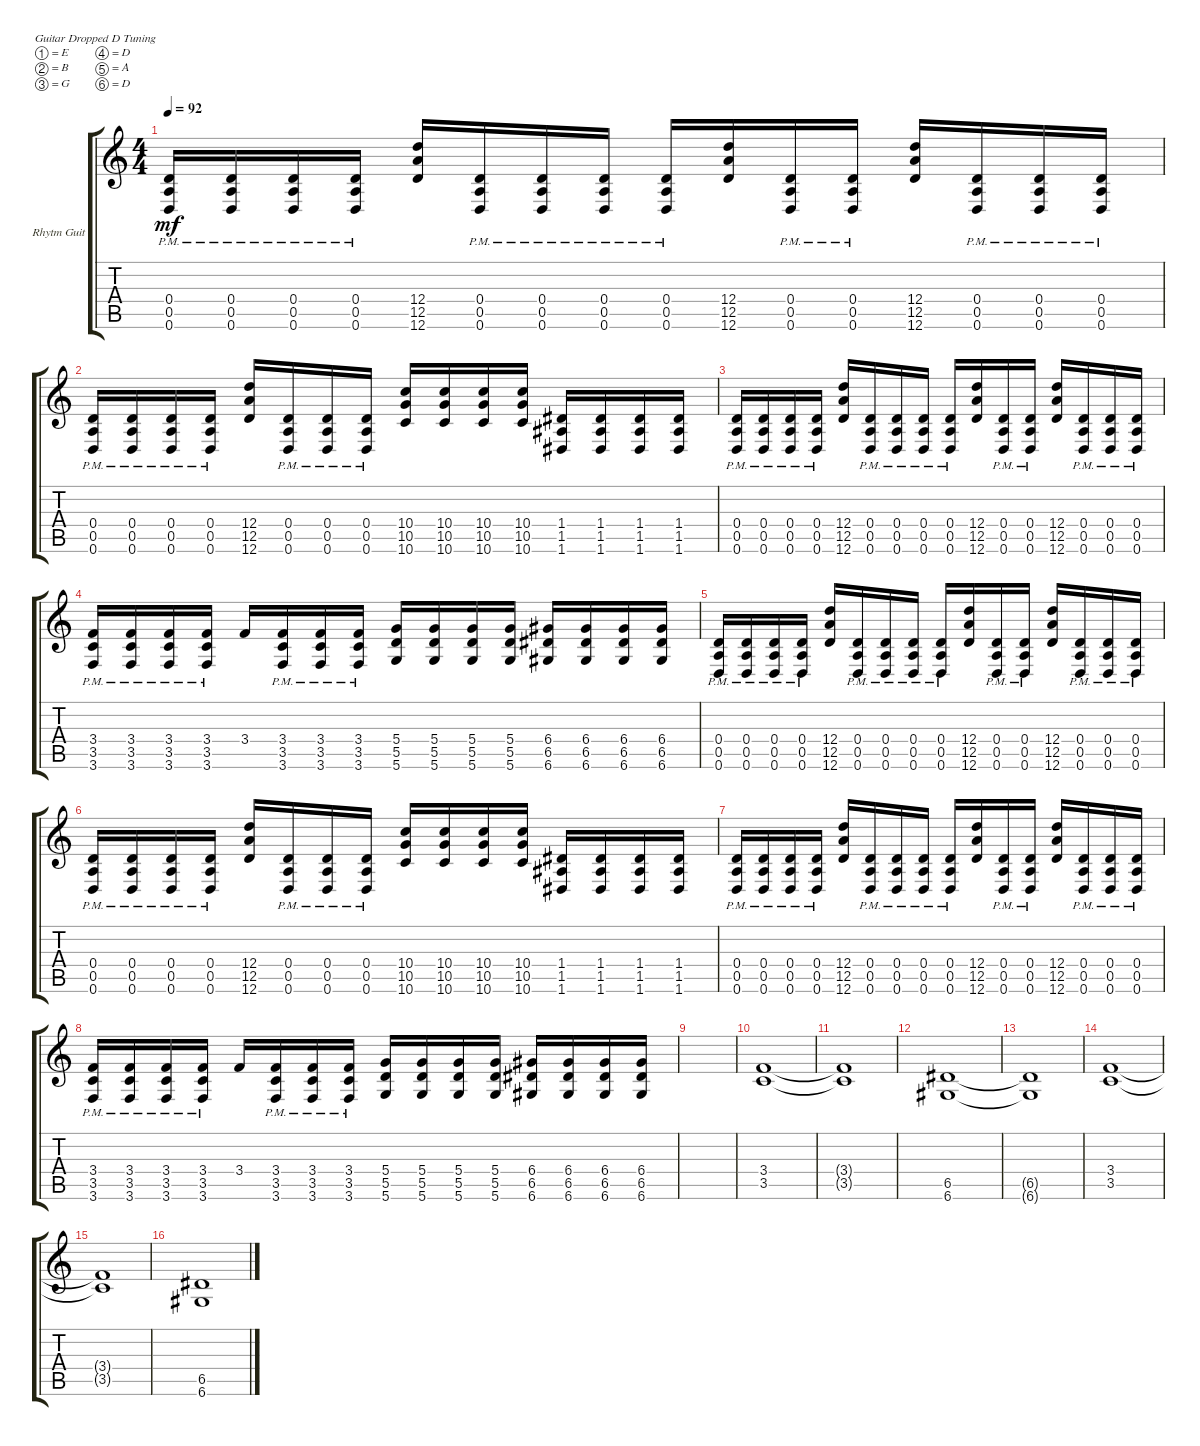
\bracketExtendMode groupsimilarinstruments
\firstSystemTrackNameOrientation horizontal
\otherSystemsTrackNameOrientation horizontal
\track ("Rhytm Guitar" "Rhytm Guit") {instrument distortionguitar}
\staff {score tabs}
\tuning (E4 B3 G3 D3 A2 D2)
\ts (4 4)
\tempo 92
\clef g2
\scale
0.333333
\ks c
(0.6{pm} 0.5{pm} 0.4{pm}).16{dy mf} (0.6{pm} 0.5{pm} 0.4{pm}).16 (0.6{pm} 0.5{pm} 0.4{pm}).16 (0.6{pm} 0.5{pm} 0.4{pm}).16 (12.5 12.6 12.4).16 (0.6{pm} 0.5{pm} 0.4{pm}).16 (0.6{pm} 0.5{pm} 0.4{pm}).16 (0.6{pm} 0.5{pm} 0.4{pm}).16 (0.6{pm} 0.5{pm} 0.4{pm}).16 (12.6 12.5 12.4).16 (0.6{pm} 0.5{pm} 0.4{pm}).16 (0.6{pm} 0.5{pm} 0.4{pm}).16 (12.5 12.6 12.4).16 (0.6{pm} 0.5{pm} 0.4{pm}).16 (0.6{pm} 0.5{pm} 0.4{pm}).16 (0.6{pm} 0.5{pm} 0.4{pm}).16 |
\scale
0.333333 (0.6{pm} 0.5{pm} 0.4{pm}).16 (0.6{pm} 0.5{pm} 0.4{pm}).16 (0.6{pm} 0.5{pm} 0.4{pm}).16 (0.6{pm} 0.5{pm} 0.4{pm}).16 (12.6 12.5 12.4).16 (0.6{pm} 0.4{pm} 0.5{pm}).16 (0.6{pm} 0.4{pm} 0.5{pm}).16 (0.6{pm} 0.4{pm} 0.5{pm}).16 (10.5 10.6 10.4).16 (10.5 10.4 10.6).16 (10.5 10.6 10.4).16 (10.5 10.6 10.4).16 (1.6 1.4 1.5).16 (1.6 1.4 1.5).16 (1.6 1.4 1.5).16 (1.6 1.4 1.5).16 |
\scale
0.333333 (0.6{pm} 0.5{pm} 0.4{pm}).16 (0.6{pm} 0.5{pm} 0.4{pm}).16 (0.6{pm} 0.5{pm} 0.4{pm}).16 (0.6{pm} 0.5{pm} 0.4{pm}).16 (12.5 12.6 12.4).16 (0.6{pm} 0.5{pm} 0.4{pm}).16 (0.6{pm} 0.5{pm} 0.4{pm}).16 (0.6{pm} 0.5{pm} 0.4{pm}).16 (0.6{pm} 0.5{pm} 0.4{pm}).16 (12.6 12.5 12.4).16 (0.6{pm} 0.5{pm} 0.4{pm}).16 (0.6{pm} 0.5{pm} 0.4{pm}).16 (12.5 12.6 12.4).16 (0.6{pm} 0.5{pm} 0.4{pm}).16 (0.6{pm} 0.5{pm} 0.4{pm}).16 (0.6{pm} 0.5{pm} 0.4{pm}).16 |
\scale
0.333333 (3.6{pm} 3.5{pm} 3.4{pm}).16 (3.6{pm} 3.5{pm} 3.4{pm}).16 (3.6{pm} 3.5{pm} 3.4{pm}).16 (3.6{pm} 3.5{pm} 3.4{pm}).16 3.4.16 (3.6{pm} 3.5{pm} 3.4{pm}).16 (3.6{pm} 3.5{pm} 3.4{pm}).16 (3.6{pm} 3.5{pm} 3.4{pm}).16 (5.6 5.5 5.4).16 (5.6 5.5 5.4).16 (5.6 5.5 5.4).16 (5.6 5.5 5.4).16 (6.6 6.4 6.5).16 (6.6 6.4 6.5).16 (6.6 6.4 6.5).16 (6.6 6.4 6.5).16 |
\scale
0.333333 (0.6{pm} 0.5{pm} 0.4{pm}).16 (0.6{pm} 0.5{pm} 0.4{pm}).16 (0.6{pm} 0.5{pm} 0.4{pm}).16 (0.6{pm} 0.5{pm} 0.4{pm}).16 (12.5 12.6 12.4).16 (0.6{pm} 0.5{pm} 0.4{pm}).16 (0.6{pm} 0.5{pm} 0.4{pm}).16 (0.6{pm} 0.5{pm} 0.4{pm}).16 (0.6{pm} 0.5{pm} 0.4{pm}).16 (12.6 12.5 12.4).16 (0.6{pm} 0.5{pm} 0.4{pm}).16 (0.6{pm} 0.5{pm} 0.4{pm}).16 (12.5 12.6 12.4).16 (0.6{pm} 0.5{pm} 0.4{pm}).16 (0.6{pm} 0.5{pm} 0.4{pm}).16 (0.6{pm} 0.5{pm} 0.4{pm}).16 |
\scale
0.333333 (0.6{pm} 0.5{pm} 0.4{pm}).16 (0.6{pm} 0.5{pm} 0.4{pm}).16 (0.6{pm} 0.5{pm} 0.4{pm}).16 (0.6{pm} 0.5{pm} 0.4{pm}).16 (12.6 12.5 12.4).16 (0.6{pm} 0.4{pm} 0.5{pm}).16 (0.6{pm} 0.4{pm} 0.5{pm}).16 (0.6{pm} 0.4{pm} 0.5{pm}).16 (10.5 10.6 10.4).16 (10.5 10.4 10.6).16 (10.5 10.6 10.4).16 (10.5 10.6 10.4).16 (1.6 1.4 1.5).16 (1.6 1.4 1.5).16 (1.6 1.4 1.5).16 (1.6 1.4 1.5).16 |
\scale
0.333333 (0.6{pm} 0.5{pm} 0.4{pm}).16 (0.6{pm} 0.5{pm} 0.4{pm}).16 (0.6{pm} 0.5{pm} 0.4{pm}).16 (0.6{pm} 0.5{pm} 0.4{pm}).16 (12.5 12.6 12.4).16 (0.6{pm} 0.5{pm} 0.4{pm}).16 (0.6{pm} 0.5{pm} 0.4{pm}).16 (0.6{pm} 0.5{pm} 0.4{pm}).16 (0.6{pm} 0.5{pm} 0.4{pm}).16 (12.6 12.5 12.4).16 (0.6{pm} 0.5{pm} 0.4{pm}).16 (0.6{pm} 0.5{pm} 0.4{pm}).16 (12.5 12.6 12.4).16 (0.6{pm} 0.5{pm} 0.4{pm}).16 (0.6{pm} 0.5{pm} 0.4{pm}).16 (0.6{pm} 0.5{pm} 0.4{pm}).16 |
\scale
0.333333 (3.6{pm} 3.5{pm} 3.4{pm}).16 (3.6{pm} 3.5{pm} 3.4{pm}).16 (3.6{pm} 3.5{pm} 3.4{pm}).16 (3.6{pm} 3.5{pm} 3.4{pm}).16 3.4.16 (3.6{pm} 3.5{pm} 3.4{pm}).16 (3.6{pm} 3.5{pm} 3.4{pm}).16 (3.6{pm} 3.5{pm} 3.4{pm}).16 (5.6 5.5 5.4).16 (5.6 5.5 5.4).16 (5.6 5.5 5.4).16 (5.6 5.5 5.4).16 (6.6 6.4 6.5).16 (6.6 6.4 6.5).16 (6.6 6.4 6.5).16 (6.6 6.4 6.5).16 |
\scale
0.333333 |
\scale
0.333333 (3.5 3.4).1 |
\scale
0.333333 (3.5{t} 3.4{t}).1 |
\scale
0.333333 (6.6 6.5).1 |
\scale
0.333333 (6.5{t} 6.6{t}).1 |
\scale
0.333333 (3.5 3.4).1 |
\scale
0.333333 (3.5{t} 3.4{t}).1 |
\scale
0.333333 (6.6 6.5).1
